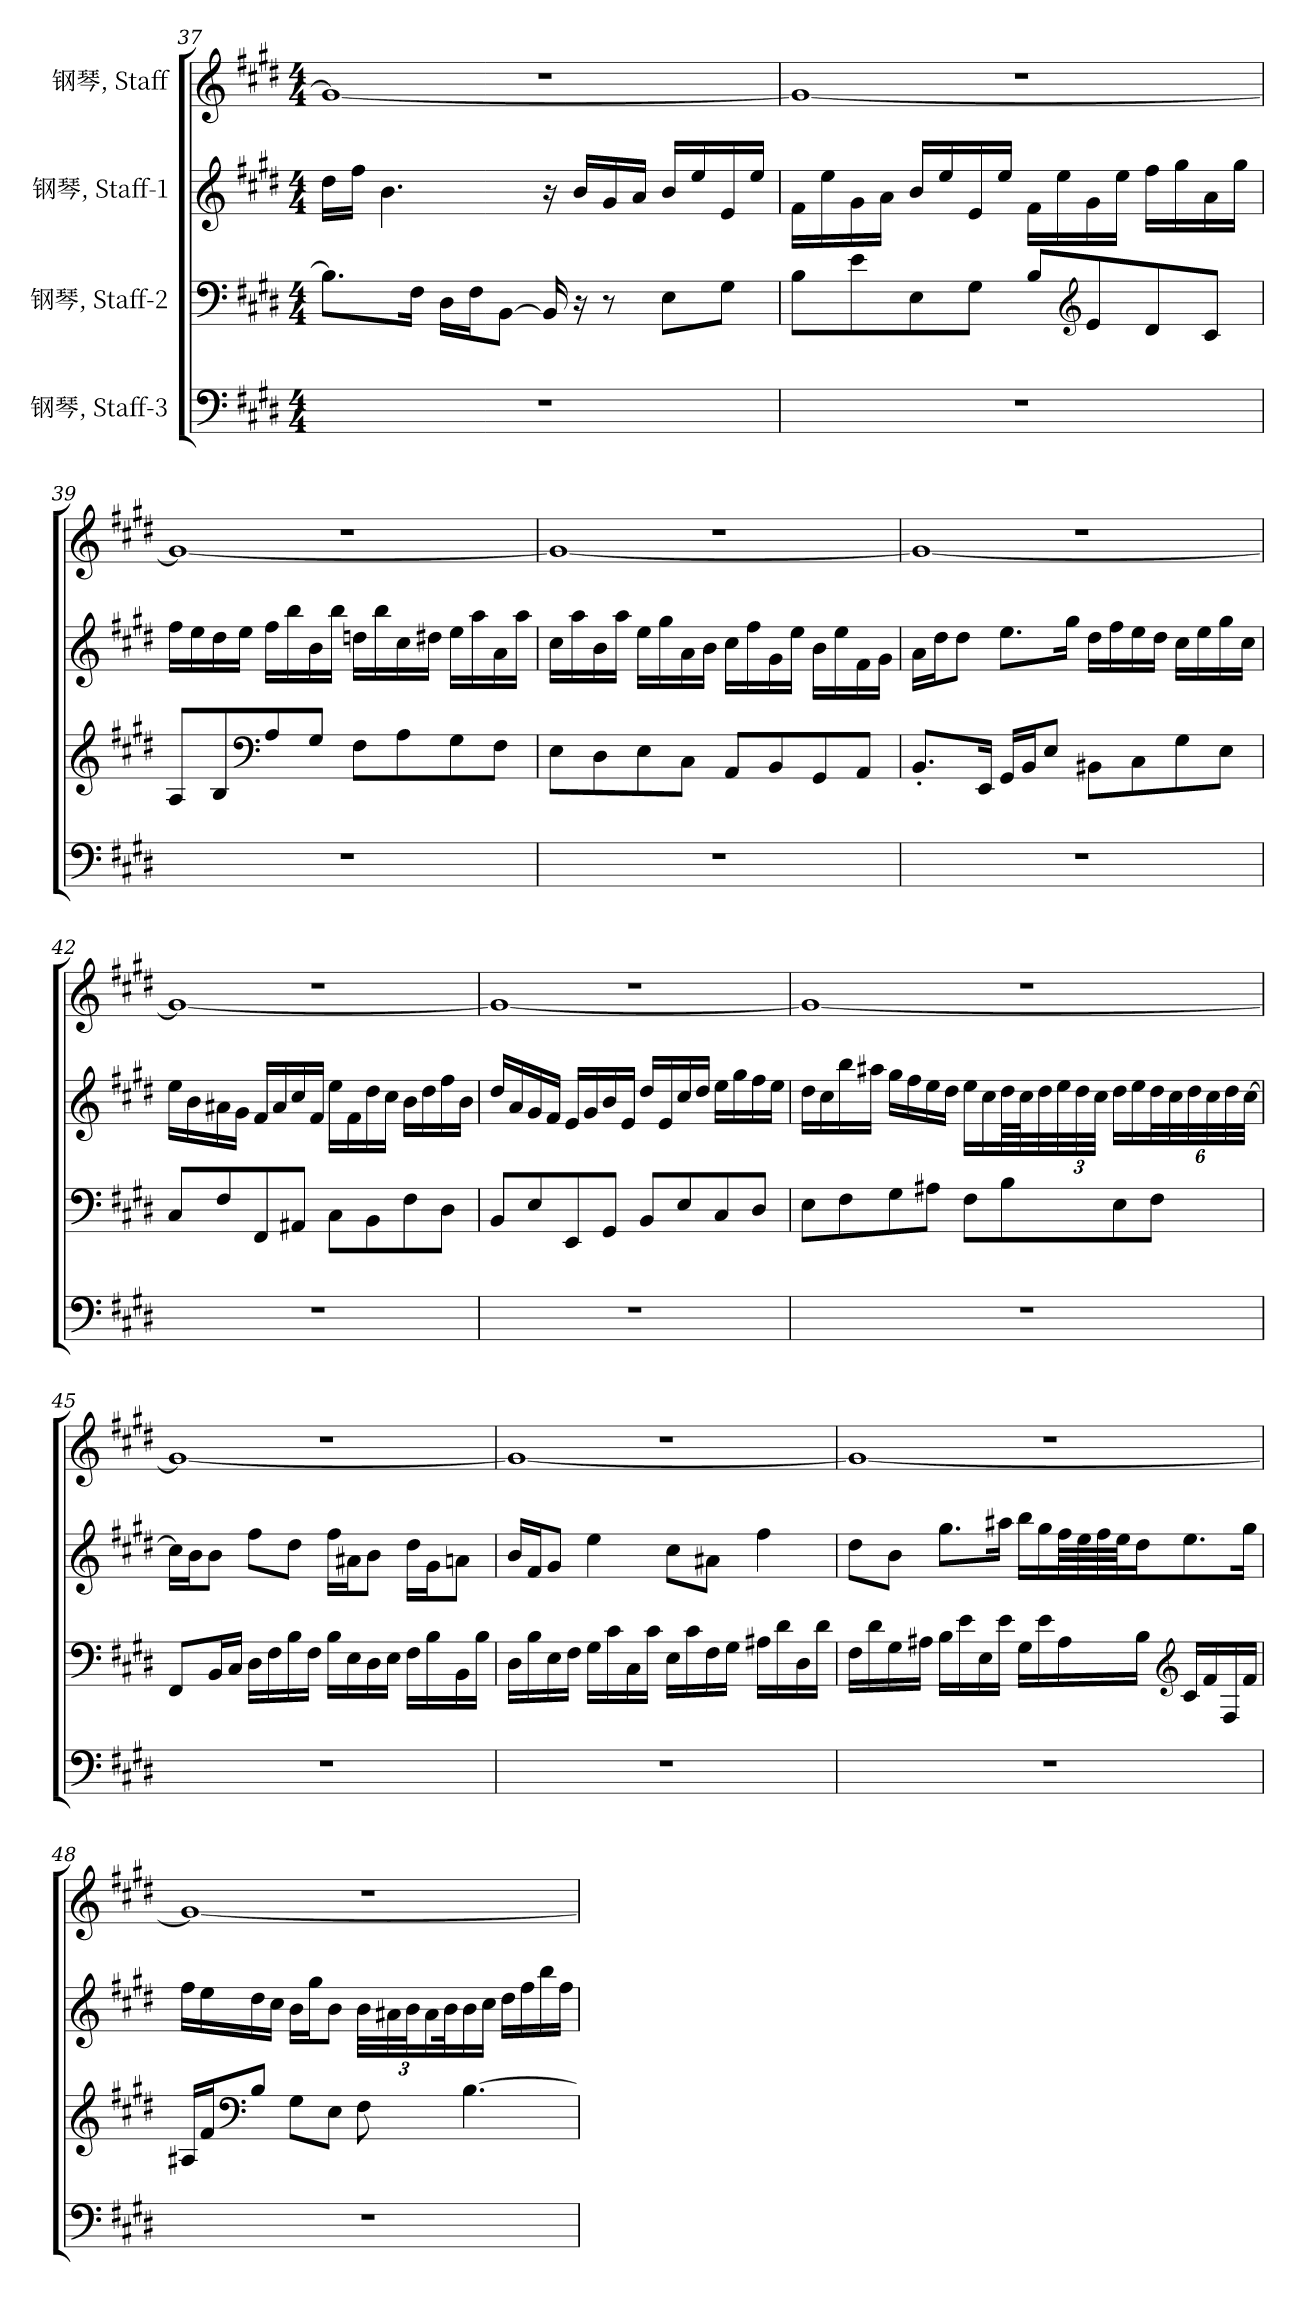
**kern	**kern	**kern	**kern
*part4	*part3	*part2	*part1
*staff4	*staff3	*staff2	*staff1
*I"钢琴, Staff-3	*I"钢琴, Staff-2	*I"钢琴, Staff-1	*I"钢琴, Staff
!!LO:LB:g=z
*clefF4	*clefF4	*clefG2	*clefG2
*k[f#c#g#d#]	*k[f#c#g#d#]	*k[f#c#g#d#]	*k[f#c#g#d#]
*M4/4	*M4/4	*M4/4	*M4/4
=37	=37	=37	=37
*	*	*	*^
1r	8.B\L]	16dd#\LL	1r	1g_
.	.	16ff#\JJ	.	.
.	.	4.b\	.	.
.	16F#\Jk	.	.	.
.	16D#\LL	.	.	.
.	16F#\J	.	.	.
.	[8BB\J	.	.	.
.	16BB/]	16r	.	.
.	16r	16b/LL	.	.
.	8r	16g#/	.	.
.	.	16a/JJ	.	.
.	8E\L	16b/LL	.	.
.	.	16ee/	.	.
.	8G#\J	16e/	.	.
.	.	16ee/JJ	.	.
=38	=38	=38	=38	=38
1r	8B\L	16f#\LL	1r	1g_
.	.	16ee\	.	.
.	8e\	16g#\	.	.
.	.	16a\JJ	.	.
.	8E\	16b/LL	.	.
.	.	16ee/	.	.
.	8G#\J	16e/	.	.
.	.	16ee/JJ	.	.
.	8B/L	16f#\LL	.	.
.	.	16ee\	.	.
*	*clefG2	*	*	*
.	8e/	16g#\	.	.
.	.	16ee\JJ	.	.
.	8d#/	16ff#\LL	.	.
.	.	16gg#\	.	.
.	8c#/J	16a\	.	.
.	.	16gg#\JJ	.	.
!!LO:PB:g=z	!!
=39	=39	=39	=39	=39
1r	8A/L	16ff#\LL	1r	1g_
.	.	16ee\	.	.
.	8B/	16dd#\	.	.
.	.	16ee\JJ	.	.
*	*clefF4	*	*	*
.	8A/	16ff#\LL	.	.
.	.	16bb\	.	.
.	8G#/J	16b\	.	.
.	.	16bb\JJ	.	.
.	8F#\L	16ddn\LL	.	.
.	.	16bb\	.	.
.	8A\	16cc#\	.	.
.	.	16dd#X\JJ	.	.
.	8G#\	16ee\LL	.	.
.	.	16aa\	.	.
.	8F#\J	16a\	.	.
.	.	16aa\JJ	.	.
=40	=40	=40	=40	=40
1r	8E\L	16cc#\LL	1r	1g_
.	.	16aa\	.	.
.	8D#\	16b\	.	.
.	.	16aa\JJ	.	.
.	8E\	16ee\LL	.	.
.	.	16gg#\	.	.
.	8C#\J	16a\	.	.
.	.	16b\JJ	.	.
.	8AA/L	16cc#\LL	.	.
.	.	16ff#\	.	.
.	8BB/	16g#\	.	.
.	.	16ee\JJ	.	.
.	8GG#/	16b\LL	.	.
.	.	16ee\	.	.
.	8AA/J	16f#\	.	.
.	.	16g#\JJ	.	.
!!LO:LB:g=z	!!
=41	=41	=41	=41	=41
1r	8.BB'/L	16a\LL	1r	1g_
.	.	16dd#\J	.	.
.	.	8dd#\J	.	.
.	16EE/Jk	.	.	.
.	16GG#/LL	8.ee\L	.	.
.	16BB/J	.	.	.
.	8E/J	.	.	.
.	.	16gg#\Jk	.	.
.	8BB#X\L	16dd#\LL	.	.
.	.	16ff#\	.	.
.	8C#\	16ee\	.	.
.	.	16dd#\JJ	.	.
.	8G#\	16cc#\LL	.	.
.	.	16ee\	.	.
.	8E\J	16gg#\	.	.
.	.	16cc#\JJ	.	.
=42	=42	=42	=42	=42
1r	8C#/L	16ee\LL	1r	1g_
.	.	16b\	.	.
.	8F#/	16a#X\	.	.
.	.	16g#\JJ	.	.
.	8FF#/	16f#/LL	.	.
.	.	16a#/	.	.
.	8AA#X/J	16cc#/	.	.
.	.	16f#/JJ	.	.
.	8C#\L	16ee\LL	.	.
.	.	16f#\	.	.
.	8BB\	16dd#\	.	.
.	.	16cc#\JJ	.	.
.	8F#\	16b\LL	.	.
.	.	16dd#\	.	.
.	8D#\J	16ff#\	.	.
.	.	16b\JJ	.	.
!!LO:LB:g=z	!!
=43	=43	=43	=43	=43
1r	8BB/L	16dd#/LL	1r	1g_
.	.	16a/	.	.
.	8E/	16g#/	.	.
.	.	16f#/JJ	.	.
.	8EE/	16e/LL	.	.
.	.	16g#/	.	.
.	8GG#/J	16b/	.	.
.	.	16e/JJ	.	.
.	8BB/L	16dd#/LL	.	.
.	.	16e/	.	.
.	8E/	16cc#/	.	.
.	.	16dd#/JJ	.	.
.	8C#/	16ee\LL	.	.
.	.	16gg#\	.	.
.	8D#/J	16ff#\	.	.
.	.	16ee\JJ	.	.
=44	=44	=44	=44	=44
1r	8E\L	16dd#\LL	1r	1g_
.	.	16cc#\	.	.
.	8F#\	16bb\	.	.
.	.	16aa#X\JJ	.	.
.	8G#\	16gg#\LL	.	.
.	.	16ff#\	.	.
.	8A#X\J	16ee\	.	.
.	.	16dd#\JJ	.	.
.	8F#\L	16ee\LL	.	.
.	.	16cc#\	.	.
.	8B\	64dd#\LL	.	.
.	.	64cc#\J	.	.
.	.	32dd#\	.	.
*	*	*Xbrackettup	*	*
.	.	48ee\	.	.
.	.	48dd#\	.	.
.	.	48cc#\JJJ	.	.
.	8E\	16dd#\LL	.	.
.	.	16ee\	.	.
.	8F#\J	48dd#\L	.	.
.	.	48cc#\	.	.
.	.	48dd#\	.	.
.	.	48cc#\	.	.
.	.	48dd#\	.	.
.	.	[48cc#\JJJ	.	.
!!LO:PB:g=z	!!
=45	=45	=45	=45	=45
1r	8FF#/L	16cc#\LL]	1r	1g_
.	.	16b\J	.	.
.	16BB/L	8b\J	.	.
.	16C#/JJ	.	.	.
.	16D#\LL	8ff#\L	.	.
.	16F#\	.	.	.
.	16B\	8dd#\J	.	.
.	16F#\JJ	.	.	.
.	16B\LL	16ff#\LL	.	.
.	16E\	16a#X\J	.	.
.	16D#\	8b\J	.	.
.	16E\JJ	.	.	.
.	16F#\LL	16dd#\LL	.	.
.	16B\	16g#\J	.	.
.	16BB\	8an\J	.	.
.	16B\JJ	.	.	.
=46	=46	=46	=46	=46
1r	16D#\LL	16b/LL	1r	1g_
.	16B\	16f#/J	.	.
.	16E\	8g#/J	.	.
.	16F#\JJ	.	.	.
.	16G#\LL	4ee\	.	.
.	16c#\	.	.	.
.	16C#\	.	.	.
.	16c#\JJ	.	.	.
.	16E\LL	8cc#\L	.	.
.	16c#\	.	.	.
.	16F#\	8a#X\J	.	.
.	16G#\JJ	.	.	.
.	16A#X\LL	4ff#\	.	.
.	16d#\	.	.	.
.	16D#\	.	.	.
.	16d#\JJ	.	.	.
!!LO:LB:g=z	!!
=47	=47	=47	=47	=47
1r	16F#\LL	8dd#\L	1r	1g_
.	16d#\	.	.	.
.	16G#\	8b\J	.	.
.	16A#X\JJ	.	.	.
.	16B\LL	8.gg#\L	.	.
.	16e\	.	.	.
.	16E\	.	.	.
.	16e\JJ	16aa#X\Jk	.	.
.	16G#\LL	16bb\LL	.	.
.	16e\	16gg#\	.	.
.	16A#\	64ff#\LL	.	.
.	.	64ee\	.	.
.	.	64ff#\	.	.
.	.	64ee\JJ	.	.
.	16B\JJ	16dd#\J	.	.
*	*clefG2	*	*	*
.	16c#/LL	8.ee\	.	.
.	16f#/	.	.	.
.	16F#/	.	.	.
.	16f#/JJ	16gg#\Jk	.	.
=48	=48	=48	=48	=48
1r	16A#X/LL	16ff#\LL	1r	1g_
.	16f#/J	16ee\	.	.
*	*clefF4	*	*	*
.	8B/J	16dd#\	.	.
.	.	16cc#\JJ	.	.
.	8G#\L	16b\LL	.	.
.	.	16gg#\J	.	.
.	8E\J	8b\J	.	.
.	8F#\	48b\LLL	.	.
.	.	48a#X\	.	.
.	.	48b\J	.	.
.	.	24a#\	.	.
.	.	48b\K	.	.
.	[4.B\	16b\	.	.
.	.	16cc#\JJ	.	.
.	.	16dd#\LL	.	.
.	.	16ff#\	.	.
.	.	16bb\	.	.
.	.	16ff#\JJ	.	.
*	*	*	*v	*v
=	=	=	=
*-	*-	*-	*-
